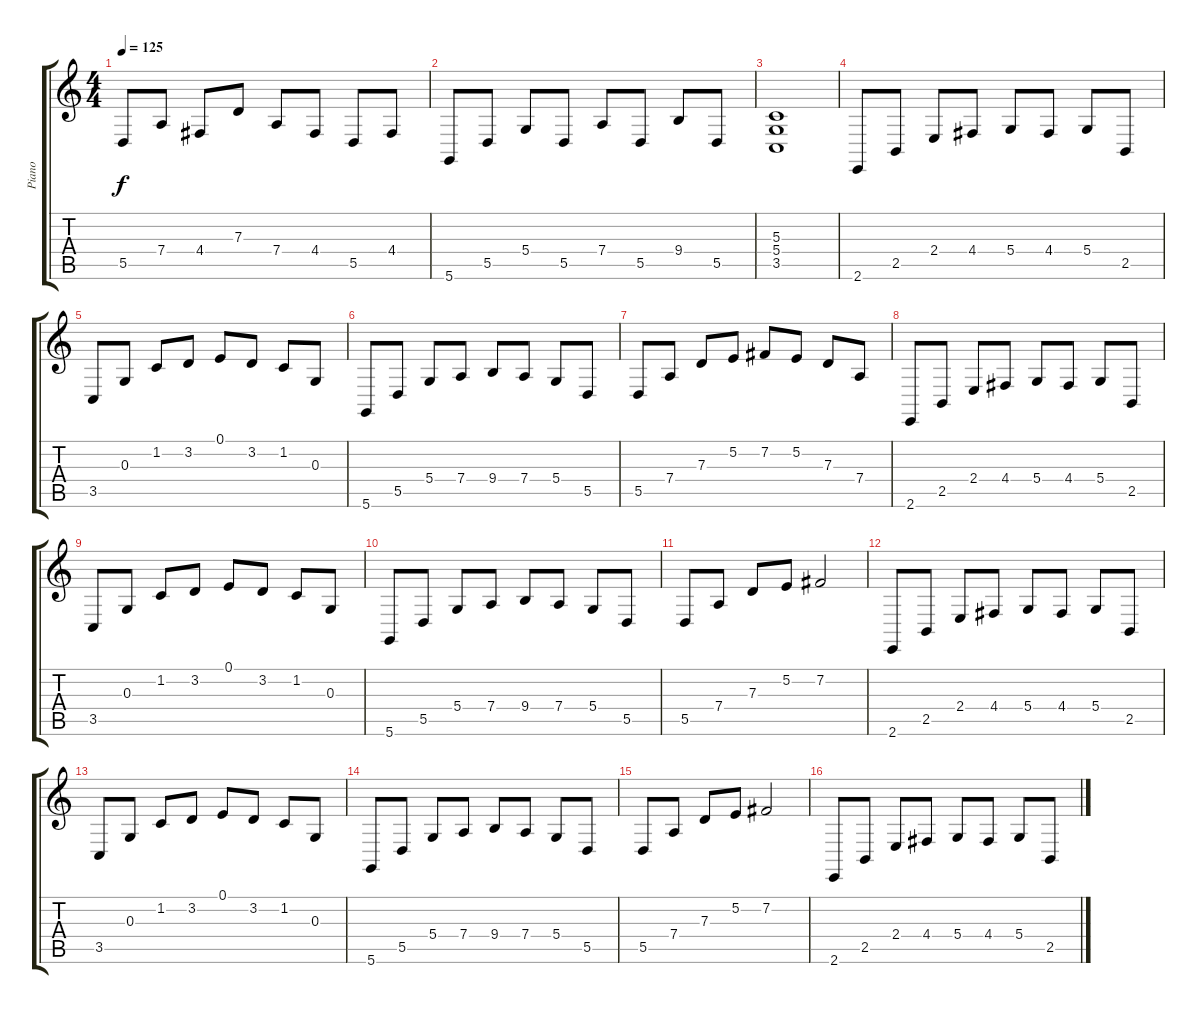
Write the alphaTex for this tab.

\track ("Piano" "Piano") {instrument acousticgrandpiano}
\staff {score tabs}
\tuning (E4 B3 G3 D3 A2 D2) {hide}
\ts (4 4)
\tempo 125
\clef g2
\ks c
5.5.8{dy f} 7.4.8 4.4.8 7.3.8 7.4.8 4.4.8 5.5.8 4.4.8 |
5.6.8 5.5.8 5.4.8 5.5.8 7.4.8 5.5.8 9.4.8 5.5.8 |
(5.3 5.4 3.5).1 |
2.6.8 2.5.8 2.4.8 4.4.8 5.4.8 4.4.8 5.4.8 2.5.8 |
3.5.8 0.3.8 1.2.8 3.2.8 0.1.8 3.2.8 1.2.8 0.3.8 |
5.6.8 5.5.8 5.4.8 7.4.8 9.4.8 7.4.8 5.4.8 5.5.8 |
5.5.8 7.4.8 7.3.8 5.2.8 7.2.8 5.2.8 7.3.8 7.4.8 |
2.6.8 2.5.8 2.4.8 4.4.8 5.4.8 4.4.8 5.4.8 2.5.8 |
3.5.8 0.3.8 1.2.8 3.2.8 0.1.8 3.2.8 1.2.8 0.3.8 |
5.6.8 5.5.8 5.4.8 7.4.8 9.4.8 7.4.8 5.4.8 5.5.8 |
5.5.8 7.4.8 7.3.8 5.2.8 7.2.2 |
2.6.8 2.5.8 2.4.8 4.4.8 5.4.8 4.4.8 5.4.8 2.5.8 |
3.5.8 0.3.8 1.2.8 3.2.8 0.1.8 3.2.8 1.2.8 0.3.8 |
5.6.8 5.5.8 5.4.8 7.4.8 9.4.8 7.4.8 5.4.8 5.5.8 |
5.5.8 7.4.8 7.3.8 5.2.8 7.2.2 |
2.6.8 2.5.8 2.4.8 4.4.8 5.4.8 4.4.8 5.4.8 2.5.8
